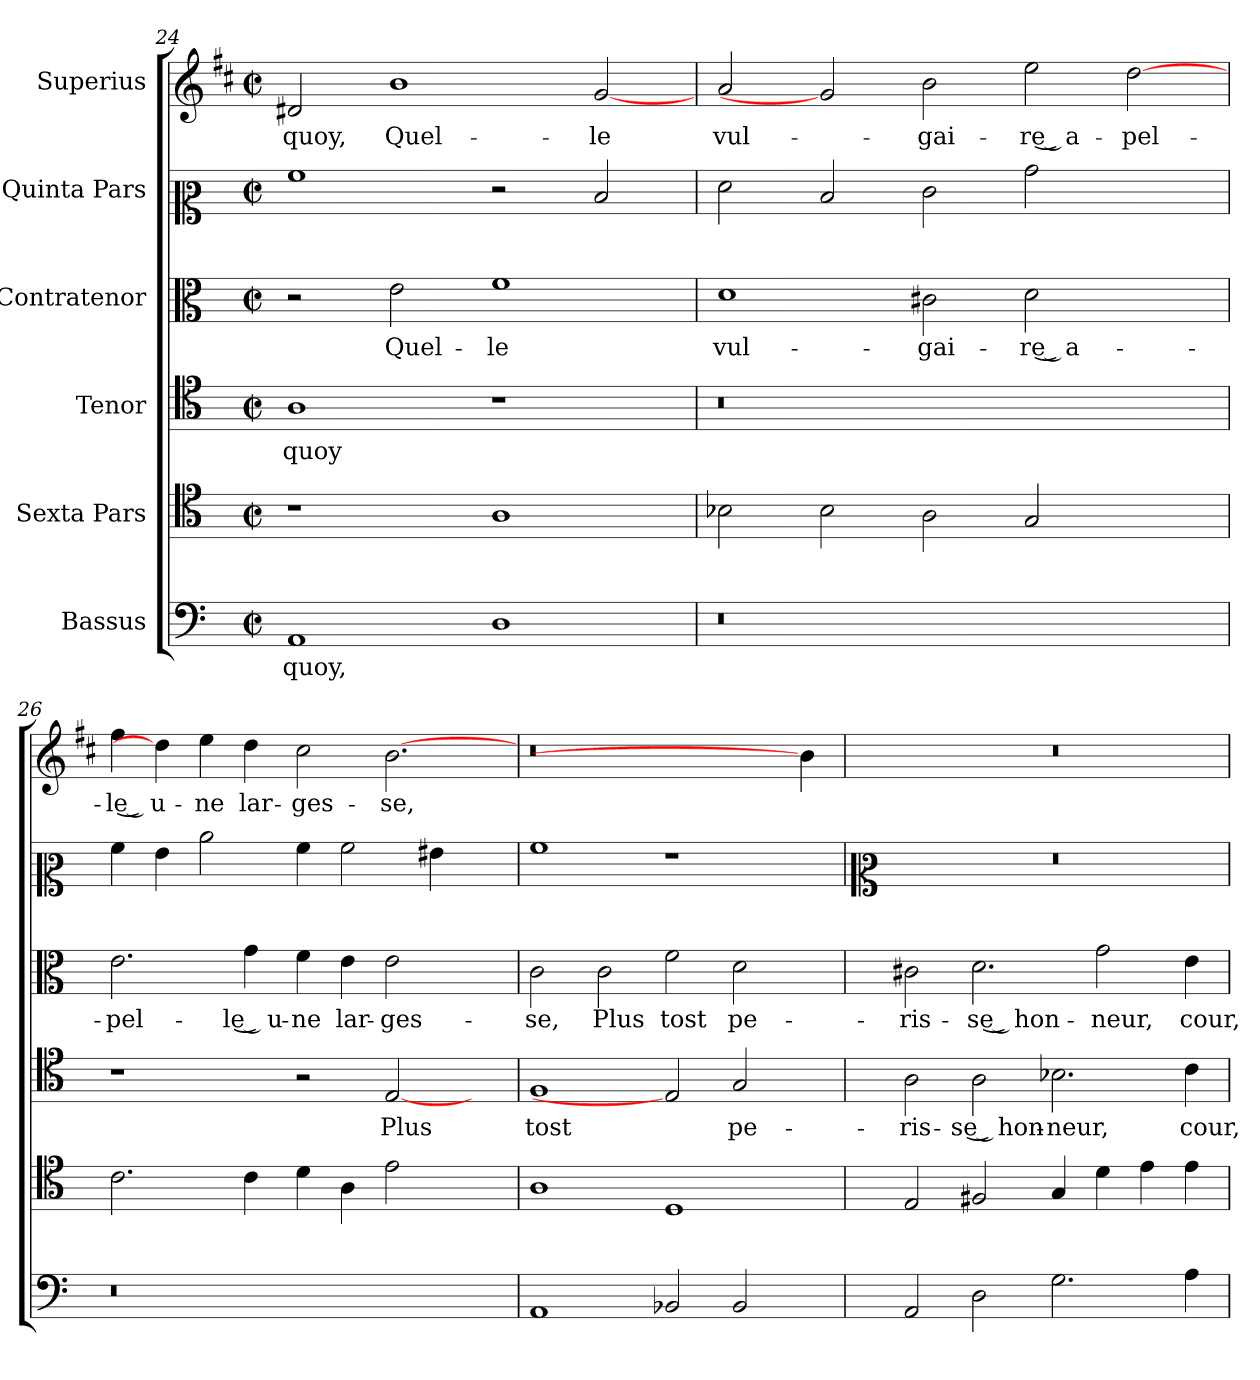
**kern	**text	**kern	**kern	**text	**kern	**text	**kern	**kern	**text
*part6	*part6	*part5	*part4	*part4	*part3	*part3	*part2	*part1	*part1
*staff6	*staff6	*staff5	*staff4	*staff4	*staff3	*staff3	*staff2	*staff1	*staff1
*I"Bassus	*	*I"Sexta Pars	*I"Tenor	*	*I"Contratenor	*	*I"Quinta Pars	*I"Superius	*
!!LO:LB:g=z
*clefF4	*	*clefC4	*clefC4	*	*clefC3	*	*clefC2	*clefG2	*
*	*	*	*	*	*	*	*	*ITrd1c2	*
*k[]	*	*k[]	*k[]	*	*k[]	*	*k[]	*k[]	*
*C:	*	*C:	*C:	*	*C:	*	*C:	*C:	*
*M4/2	*	*M4/2	*M4/2	*	*M4/2	*	*M4/2	*M4/2	*
*met(c|)	*	*met(c|)	*met(c|)	*	*met(c|)	*	*met(c|)	*met(c|)	*
=24	=24	=24	=24	=24	=24	=24	=24	=24	=24
!	!LO:LY:b	!	!	!LO:LY:b	!	!	!	!	!LO:LY:b
1AA	quoy,	1r	1A	quoy	2r	.	1a	2c#X	quoy,
!	!	!	!	!	!	!LO:LY:b	!	!	!LO:LY:b
.	.	.	.	.	2e	Quel-	.	1a	Quel-
!	!	!	!	!	!	!LO:LY:b	!	!	!
1D	.	1A	1r	.	1f	-le	2r	.	.
!	!	!	!	!	!	!	!	!	!LO:LY:b
.	.	.	.	.	.	.	2d	[2f	-le
=25	=25	=25	=25	=25	=25	=25	=25	=25	=25
!	!	!	!	!	!	!LO:LY:b	!	!	!LO:LY:b
0r	.	2B-X	0r	.	1d	vul-	2f	2g	vul-
.	.	2B-	.	.	.	.	2d	2f]	.
!	!	!	!	!	!	!LO:LY:b	!	!	!LO:LY:b
.	.	2A	.	.	2c#X	-gai-	2e	2a	-gai-
!	!	!	!	!	!	!LO:LY:b	!	!	!LO:LY:b
.	.	2G	.	.	2d	-re͜ a-	2b	2dd	-re͜ a-
!	!	!	!	!	!	!	!	!	!LO:LY:b
2ryy	.	2ryy	2ryy	.	2ryy	.	2ryy	[2cc	-pel-
=26	=26	=26	=26	=26	=26	=26	=26	=26	=26
!	!	!	!	!	!	!LO:LY:b	!	!	!LO:LY:b
0r	.	2.c	1r	.	2.e	-pel-	4a	4ee	-le͜ u-
.	.	.	.	.	.	.	4g	4cc]	.
!	!	!	!	!	!	!	!	!	!LO:LY:b
.	.	.	.	.	.	.	2cc	4dd	-ne
!	!	!	!	!	!	!LO:LY:b	!	!	!LO:LY:b
.	.	4c	.	.	4g	-le͜ u-	.	4cc	lar-
!	!	!	!	!	!	!LO:LY:b	!	!	!LO:LY:b
.	.	4d	2r	.	4f	-ne	4a	2b	-ges-
!	!	!	!	!	!	!LO:LY:b	!	!	!
.	.	4A	.	.	4e	lar-	2a	.	.
!	!	!	!	!LO:LY:b	!	!LO:LY:b	!	!	!LO:LY:b
.	.	2e	[2E	Plus	2e	-ges-	.	[2.a	-se,
.	.	.	.	.	.	.	4g#X	.	.
4ryy	.	4ryy	4ryy	.	4ryy	.	4ryy	.	.
=27	=27	=27	=27	=27	=27	=27	=27	=27	=27
!	!	!	!	!LO:LY:b	!	!LO:LY:b	!	!	!
1AA	.	1A	1F	tost	2c	-se,	1a	0r	.
!	!	!	!	!	!	!LO:LY:b	!	!	!
.	.	.	.	.	2c	Plus	.	.	.
!	!	!	!	!	!	!LO:LY:b	!	!	!
2BB-X	.	1D	2E]	.	2f	tost	1r	.	.
!	!	!	!	!LO:LY:b	!	!LO:LY:b	!	!	!
2BB-	.	.	2G	pe-	2d	pe-	.	.	.
4ryy	.	4ryy	4ryy	.	4ryy	.	4ryy	4a]	.
!!LO:LB:g=z
=28	=28	=28	=28	=28	=28	=28	=28	=28	=28
*	*	*	*	*	*	*	*clefC2	*	*
!	!	!	!	!LO:LY:b	!	!LO:LY:b	!	!	!
2AA	.	2E	2A	-ris-	2c#X	-ris-	0r	0r	.
!	!	!	!	!LO:LY:b	!	!LO:LY:b	!	!	!
2D	.	2F#X	2A	-se͜ hon-	2.d	-se͜ hon-	.	.	.
!	!	!	!	!LO:LY:b	!	!	!	!	!
2.G	.	4G	2.B-X	-neur,	.	.	.	.	.
!	!	!	!	!	!	!LO:LY:b	!	!	!
.	.	4d	.	.	2g	-neur,	.	.	.
.	.	4e	.	.	.	.	.	.	.
!	!	!	!	!LO:LY:b	!	!LO:LY:b	!	!	!
4A	.	4e	4c	cour,	4e	cour,	.	.	.
=	=	=	=	=	=	=	=	=	=
*-	*-	*-	*-	*-	*-	*-	*-	*-	*-
